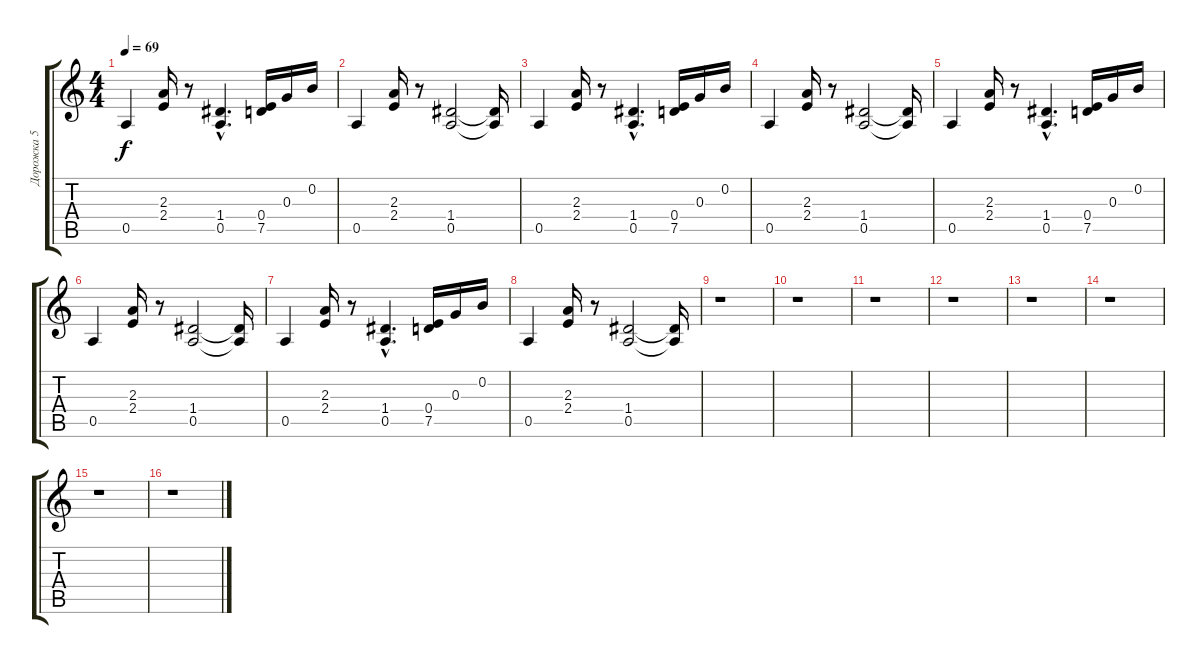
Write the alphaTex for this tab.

\track ("Дорожка 5" "Дорожка 5") {instrument electricguitarclean}
\staff {score tabs}
\tuning (E4 B3 G3 D3 A2 E2) {hide}
\ts (4 4)
\tempo 69
\clef g2
\ks c
0.5.4{dy f} (2.3 2.4).16 r.8 (1.4{hac} 0.5{hac}).4{d} (0.4 7.5).16 0.3.16 0.2.16 |
0.5.4 (2.3 2.4).16 r.8 (1.4 0.5).2 (1.4{t} 0.5{t}).16 |
0.5.4 (2.3 2.4).16 r.8 (1.4{hac} 0.5{hac}).4{d} (0.4 7.5).16 0.3.16 0.2.16 |
0.5.4 (2.3 2.4).16 r.8 (1.4 0.5).2 (1.4{t} 0.5{t}).16 |
0.5.4 (2.3 2.4).16 r.8 (1.4{hac} 0.5{hac}).4{d} (0.4 7.5).16 0.3.16 0.2.16 |
0.5.4 (2.3 2.4).16 r.8 (1.4 0.5).2 (1.4{t} 0.5{t}).16 |
0.5.4 (2.3 2.4).16 r.8 (1.4{hac} 0.5{hac}).4{d} (0.4 7.5).16 0.3.16 0.2.16 |
0.5.4 (2.3 2.4).16 r.8 (1.4 0.5).2 (1.4{t} 0.5{t}).16 |
r.1 |
r.1 |
r.1 |
r.1 |
r.1 |
r.1 |
r.1 |
r.1
